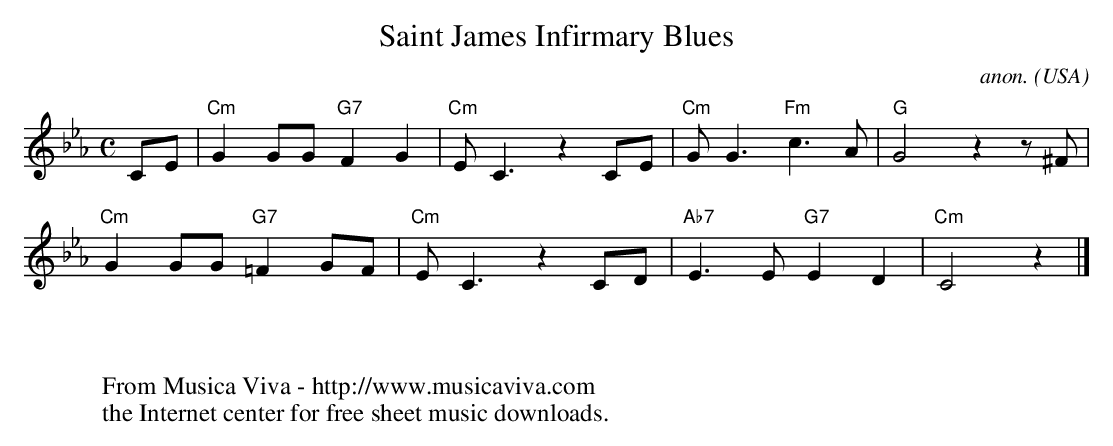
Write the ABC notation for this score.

X:1
T:Saint James Infirmary Blues
C:anon.
O:USA
M:C
L:1/8
K:Cm
CE|"Cm"G2GG "G7"F2G2|"Cm"E C3 z2 CE|"Cm"GG3 "Fm"c3 A|"G"G4 z2 z ^F|
"Cm"G2GG "G7"=F2GF|"Cm"EC3 z2 CD|"Ab7"E3E "G7"E2D2|"Cm"C4 z2|]
W:
W:
W:  From Musica Viva - http://www.musicaviva.com
W:  the Internet center for free sheet music downloads.
